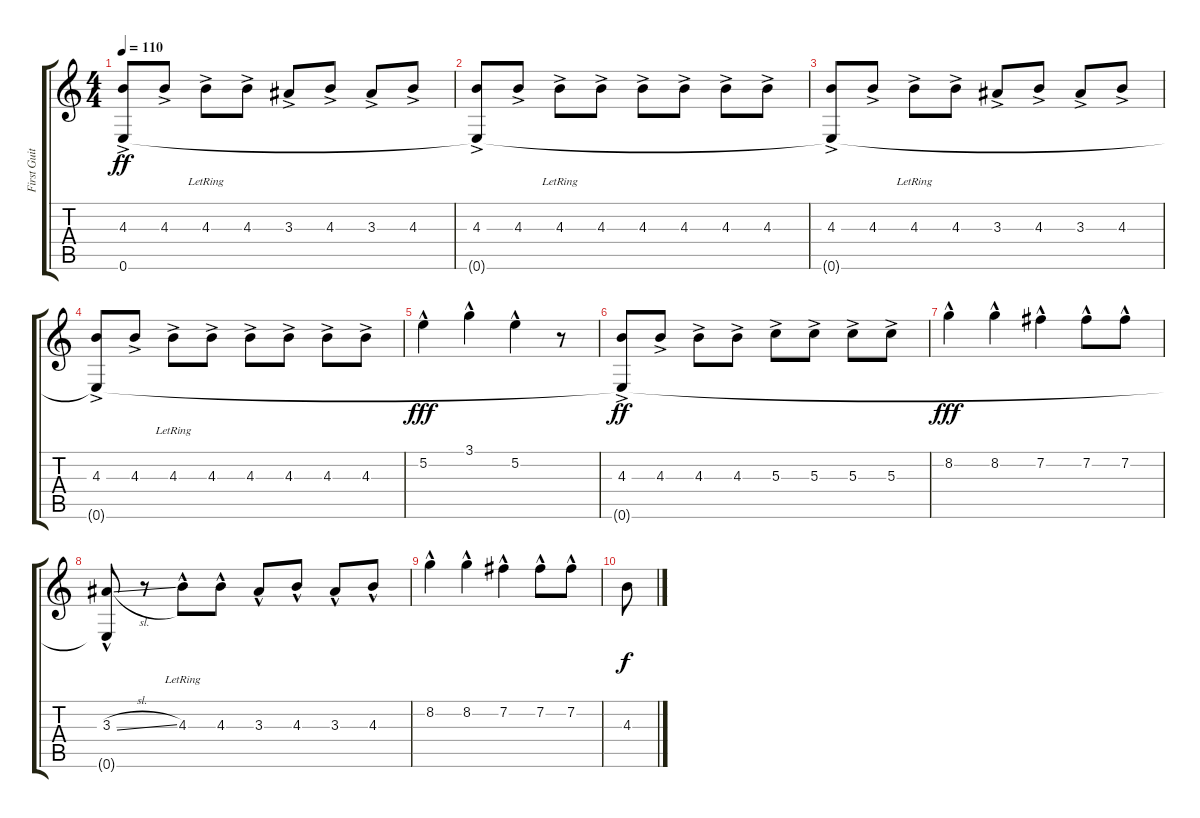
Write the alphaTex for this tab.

\track ("First Guitar" "First Guit") {instrument overdrivenguitar}
\staff {score tabs}
\tuning (E4 B3 G3 D3 A2 E2) {hide}
\ts (4 4)
\tempo 110
\clef g2
\ks c
(4.3{ac} 0.6{t}).8{dy ff} 4.3{ac}.8 4.3{ac lr}.8 4.3{ac}.8 3.3{ac}.8 4.3{ac}.8 3.3{ac}.8 4.3{ac}.8 |
(4.3{ac} 0.6{t}).8 4.3{ac}.8 4.3{ac lr}.8 4.3{ac}.8 4.3{ac}.8 4.3{ac}.8 4.3{ac}.8 4.3{ac}.8 |
(4.3{ac} 0.6{t}).8 4.3{ac}.8 4.3{ac lr}.8 4.3{ac}.8 3.3{ac}.8 4.3{ac}.8 3.3{ac}.8 4.3{ac}.8 |
(4.3{ac} 0.6{t}).8 4.3{ac}.8 4.3{ac lr}.8 4.3{ac}.8 4.3{ac}.8 4.3{ac}.8 4.3{ac}.8 4.3{ac}.8 |
5.2{hac}.4{dy fff} 3.1{hac}.4 5.2{hac}.4 r.8 |
(4.3{ac} 0.6{t}).8{dy ff} 4.3{ac}.8 4.3{ac}.8 4.3{ac}.8 5.3{ac}.8 5.3{ac}.8 5.3{ac}.8 5.3{ac}.8 |
8.2{hac}.4{dy fff} 8.2{hac}.4 7.2{hac}.4 7.2{hac}.8 7.2{hac}.8 |
(3.3{sl hac} 0.6{t}).8 r.8 4.3{hac lr}.8 4.3{hac}.8 3.3{hac}.8 4.3{hac}.8 3.3{hac}.8 4.3{hac}.8 |
8.2{hac}.4 8.2{hac}.4 7.2{hac}.4 7.2{hac}.8 7.2{hac}.8 |
4.3.8{dy f}
